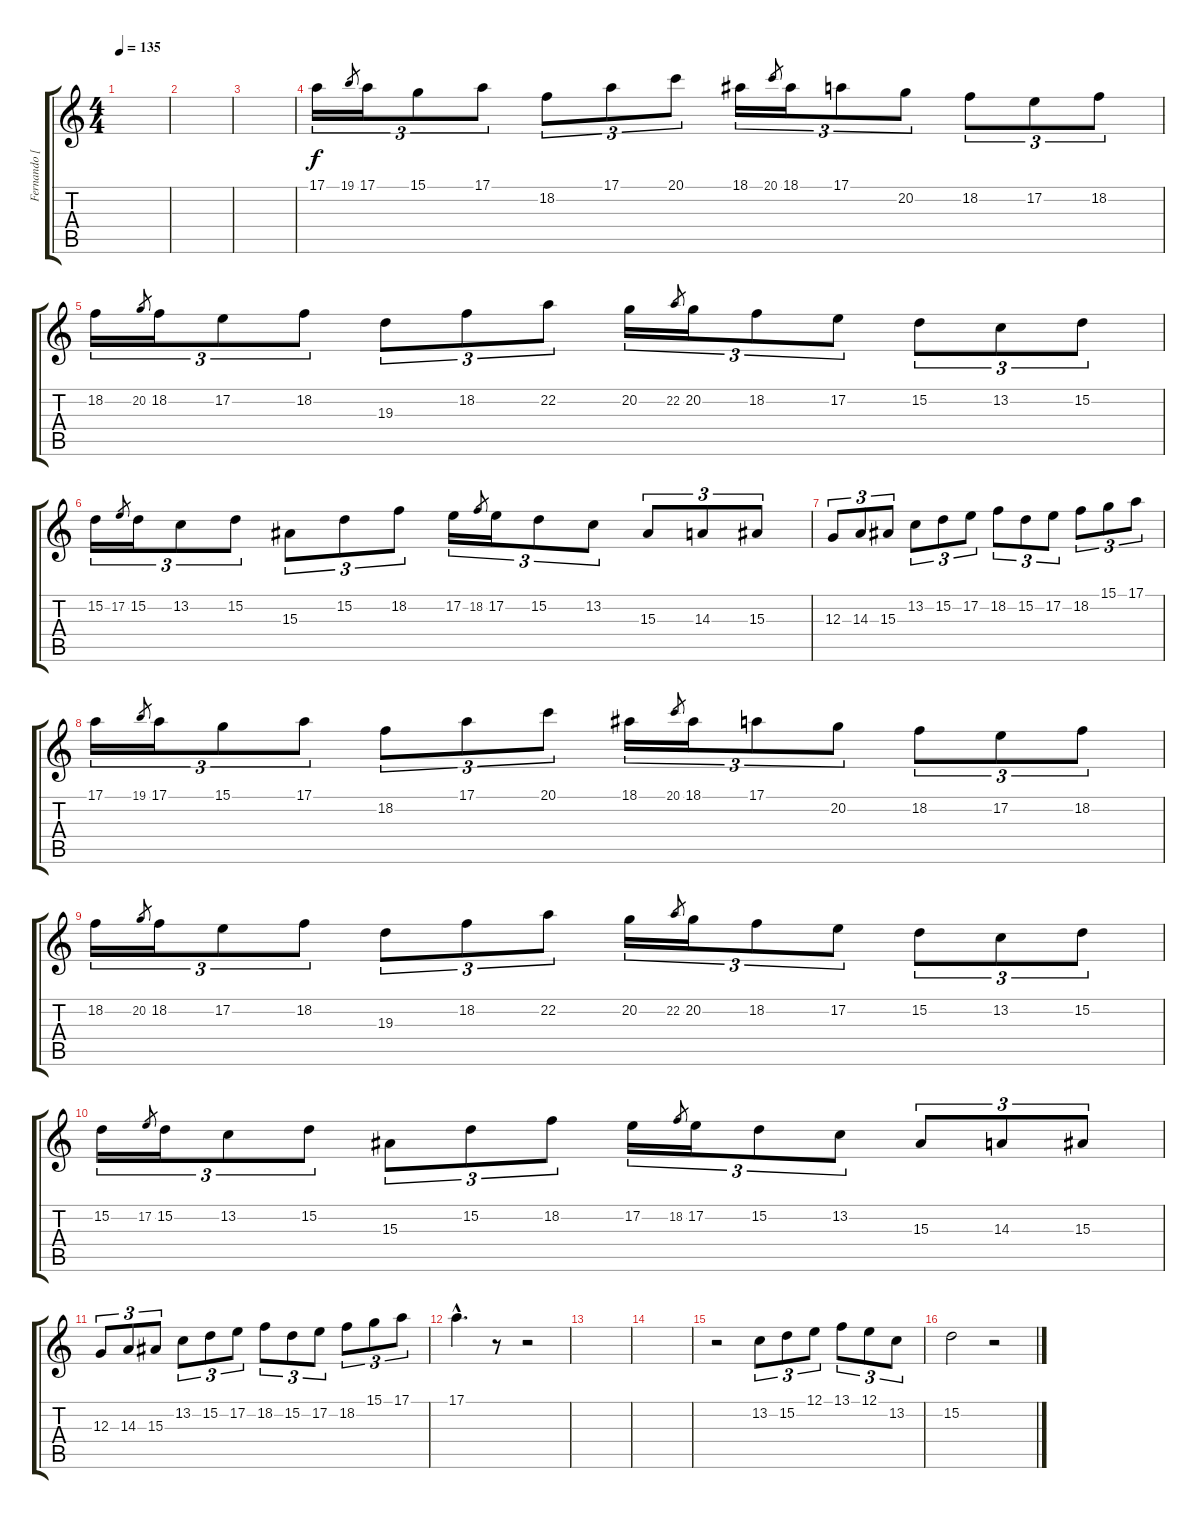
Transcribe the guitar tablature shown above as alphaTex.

\track ("Fernando [flauta]" "Fernando [") {instrument flute}
\staff {score tabs}
\tuning (E4 B3 G3 D3 A2 E2) {hide}
\ts (4 4)
\tempo 135
\clef g2
\ks c
|
|
|
17.1.16{tu (3 2)} 19.1.8{gr} 17.1.16{tu (3 2)} 15.1.8{tu (3 2)} 17.1.8{tu (3 2)} 18.2.8{tu (3 2)} 17.1.8{tu (3 2)} 20.1.8{tu (3 2)} 18.1.16{tu (3 2)} 20.1.8{gr} 18.1.16{tu (3 2)} 17.1.8{tu (3 2)} 20.2.8{tu (3 2)} 18.2.8{tu (3 2)} 17.2.8{tu (3 2)} 18.2.8{tu (3 2)} |
18.2.16{tu (3 2)} 20.2.8{gr} 18.2.16{tu (3 2)} 17.2.8{tu (3 2)} 18.2.8{tu (3 2)} 19.3.8{tu (3 2)} 18.2.8{tu (3 2)} 22.2.8{tu (3 2)} 20.2.16{tu (3 2)} 22.2.8{gr} 20.2.16{tu (3 2)} 18.2.8{tu (3 2)} 17.2.8{tu (3 2)} 15.2.8{tu (3 2)} 13.2.8{tu (3 2)} 15.2.8{tu (3 2)} |
15.2.16{tu (3 2)} 17.2.8{gr} 15.2.16{tu (3 2)} 13.2.8{tu (3 2)} 15.2.8{tu (3 2)} 15.3.8{tu (3 2)} 15.2.8{tu (3 2)} 18.2.8{tu (3 2)} 17.2.16{tu (3 2)} 18.2.8{gr} 17.2.16{tu (3 2)} 15.2.8{tu (3 2)} 13.2.8{tu (3 2)} 15.3.8{tu (3 2)} 14.3.8{tu (3 2)} 15.3.8{tu (3 2)} |
12.3.8{tu (3 2)} 14.3.8{tu (3 2)} 15.3.8{tu (3 2)} 13.2.8{tu (3 2)} 15.2.8{tu (3 2)} 17.2.8{tu (3 2)} 18.2.8{tu (3 2)} 15.2.8{tu (3 2)} 17.2.8{tu (3 2)} 18.2.8{tu (3 2)} 15.1.8{tu (3 2)} 17.1.8{tu (3 2)} |
17.1.16{tu (3 2)} 19.1.8{gr} 17.1.16{tu (3 2)} 15.1.8{tu (3 2)} 17.1.8{tu (3 2)} 18.2.8{tu (3 2)} 17.1.8{tu (3 2)} 20.1.8{tu (3 2)} 18.1.16{tu (3 2)} 20.1.8{gr} 18.1.16{tu (3 2)} 17.1.8{tu (3 2)} 20.2.8{tu (3 2)} 18.2.8{tu (3 2)} 17.2.8{tu (3 2)} 18.2.8{tu (3 2)} |
18.2.16{tu (3 2)} 20.2.8{gr} 18.2.16{tu (3 2)} 17.2.8{tu (3 2)} 18.2.8{tu (3 2)} 19.3.8{tu (3 2)} 18.2.8{tu (3 2)} 22.2.8{tu (3 2)} 20.2.16{tu (3 2)} 22.2.8{gr} 20.2.16{tu (3 2)} 18.2.8{tu (3 2)} 17.2.8{tu (3 2)} 15.2.8{tu (3 2)} 13.2.8{tu (3 2)} 15.2.8{tu (3 2)} |
15.2.16{tu (3 2)} 17.2.8{gr} 15.2.16{tu (3 2)} 13.2.8{tu (3 2)} 15.2.8{tu (3 2)} 15.3.8{tu (3 2)} 15.2.8{tu (3 2)} 18.2.8{tu (3 2)} 17.2.16{tu (3 2)} 18.2.8{gr} 17.2.16{tu (3 2)} 15.2.8{tu (3 2)} 13.2.8{tu (3 2)} 15.3.8{tu (3 2)} 14.3.8{tu (3 2)} 15.3.8{tu (3 2)} |
12.3.8{tu (3 2)} 14.3.8{tu (3 2)} 15.3.8{tu (3 2)} 13.2.8{tu (3 2)} 15.2.8{tu (3 2)} 17.2.8{tu (3 2)} 18.2.8{tu (3 2)} 15.2.8{tu (3 2)} 17.2.8{tu (3 2)} 18.2.8{tu (3 2)} 15.1.8{tu (3 2)} 17.1.8{tu (3 2)} |
17.1{hac}.4{d} r.8 r.2 |
|
|
r.2 13.2.8{tu (3 2)} 15.2.8{tu (3 2)} 12.1.8{tu (3 2)} 13.1.8{tu (3 2)} 12.1.8{tu (3 2)} 13.2.8{tu (3 2)} |
15.2.2 r.2
